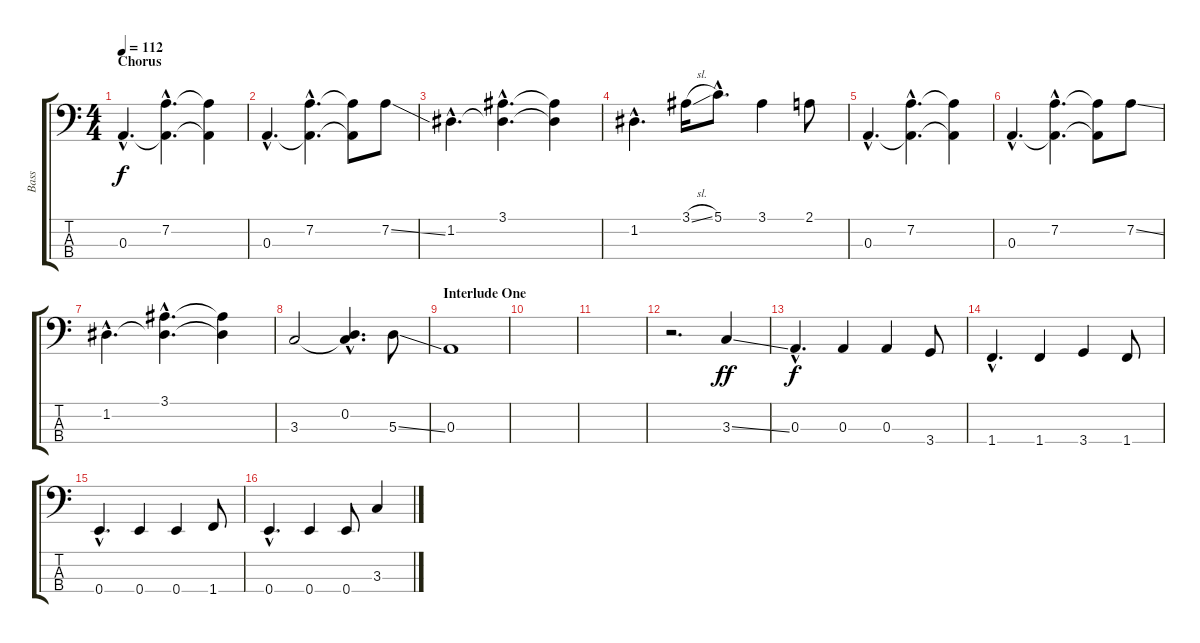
\track ("Bass" "Bass") {instrument electricbassfinger}
\staff {score tabs}
\tuning (G2 D2 A1 E1) {hide}
\ts (4 4)
\section ("" "Chorus")
\tempo 112
\clef f4
\ks c
0.3{hac}.4{d dy f} (7.2{hac} 0.3{hac t}).4{d} (7.2{t} 0.3{t}).4 |
0.3{hac}.4{d} (7.2{hac} 0.3{hac t}).4{d} (7.2{t} 0.3{t}).8 7.2{ss}.8 |
1.2{hac}.4{d} (3.1{hac} 1.2{hac t}).4{d} (3.1{t} 1.2{t}).4 |
1.2{hac}.4{d} 3.1{sl}.16 5.1{hac}.8{d} 3.1.4 2.1.8 |
0.3{hac}.4{d} (7.2{hac} 0.3{hac t}).4{d} (7.2{t} 0.3{t}).4 |
0.3{hac}.4{d} (7.2{hac} 0.3{hac t}).4{d} (7.2{t} 0.3{t}).8 7.2{ss}.8 |
1.2{hac}.4{d} (3.1{hac} 1.2{hac t}).4{d} (3.1{t} 1.2{t}).4 |
3.3.2 (0.2{hac} 3.3{hac t}).4{d} 5.3{ss}.8 |
\section ("" "Interlude One")
0.3.1 |
|
|
r.2{d} 3.3{ss}.4{dy ff} |
0.3{hac}.4{d dy f} 0.3.4 0.3.4 3.4.8 |
1.4{hac}.4{d} 1.4.4 3.4.4 1.4.8 |
0.4{hac}.4{d} 0.4.4 0.4.4 1.4.8 |
0.4{hac}.4{d} 0.4.4 0.4.8 3.3{ss}.4
